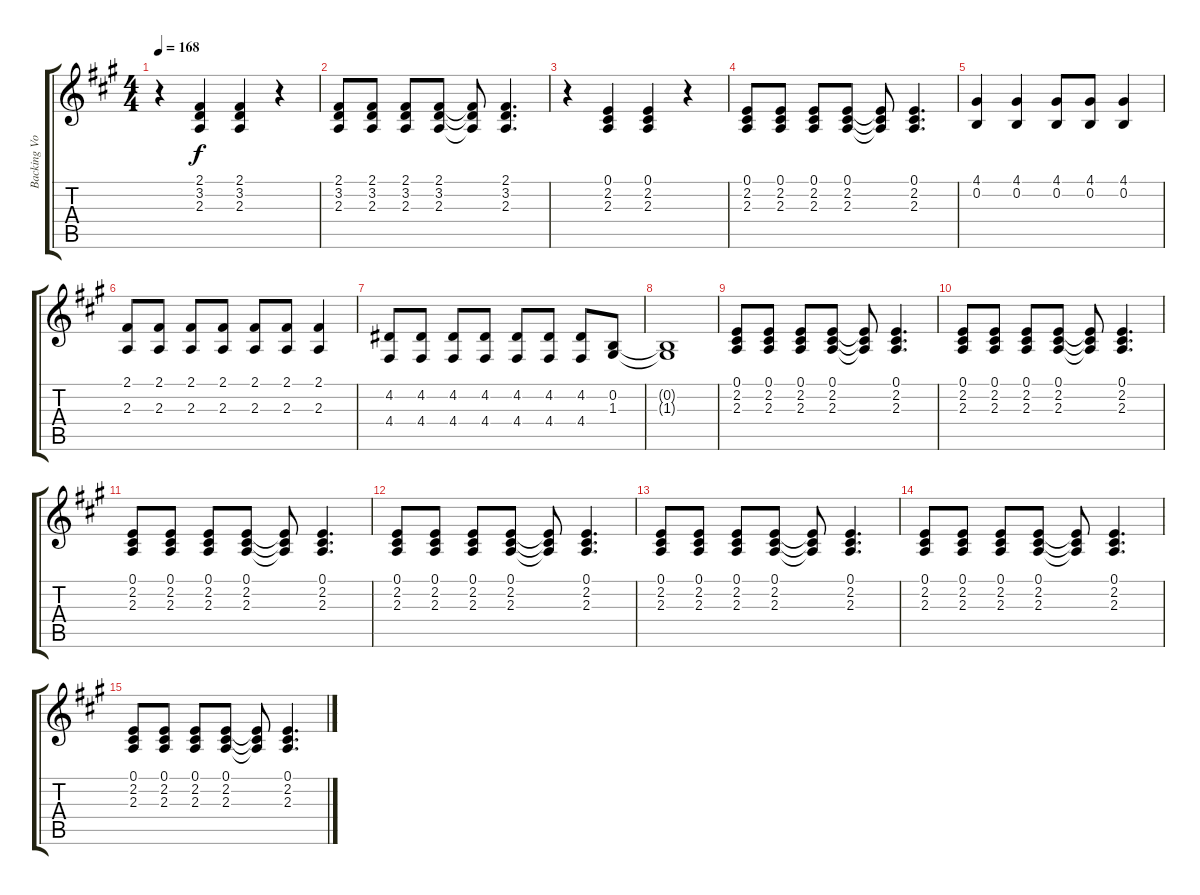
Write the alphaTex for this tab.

\track ("Backing Vocals" "Backing Vo") {instrument flute}
\staff {score tabs}
\tuning (E4 B3 G3 D3 A2 E2) {hide}
\ts (4 4)
\tempo 168
\clef g2
\ks a
r.4{dy f} (2.1 3.2 2.3).4 (2.1 3.2 2.3).4 r.4 |
(2.1 3.2 2.3).8 (2.1 3.2 2.3).8 (2.1 3.2 2.3).8 (2.1 3.2 2.3).8 (2.1{t} 3.2{t} 2.3{t}).8 (2.1 3.2 2.3).4{d} |
r.4 (0.1 2.2 2.3).4 (0.1 2.2 2.3).4 r.4 |
(0.1 2.2 2.3).8 (0.1 2.2 2.3).8 (0.1 2.2 2.3).8 (0.1 2.2 2.3).8 (0.1{t} 2.2{t} 2.3{t}).8 (0.1 2.2 2.3).4{d} |
(4.1 0.2).4 (4.1 0.2).4 (4.1 0.2).8 (4.1 0.2).8 (4.1 0.2).4 |
(2.1 2.3).8 (2.1 2.3).8 (2.1 2.3).8 (2.1 2.3).8 (2.1 2.3).8 (2.1 2.3).8 (2.1 2.3).4 |
(4.2 4.4).8 (4.2 4.4).8 (4.2 4.4).8 (4.2 4.4).8 (4.2 4.4).8 (4.2 4.4).8 (4.2 4.4).8 (0.2 1.3).8 |
(0.2{t} 1.3{t}).1 |
(0.1 2.2 2.3).8 (0.1 2.2 2.3).8 (0.1 2.2 2.3).8 (0.1 2.2 2.3).8 (0.1{t} 2.2{t} 2.3{t}).8 (0.1 2.2 2.3).4{d} |
(0.1 2.2 2.3).8 (0.1 2.2 2.3).8 (0.1 2.2 2.3).8 (0.1 2.2 2.3).8 (0.1{t} 2.2{t} 2.3{t}).8 (0.1 2.2 2.3).4{d} |
(0.1 2.2 2.3).8 (0.1 2.2 2.3).8 (0.1 2.2 2.3).8 (0.1 2.2 2.3).8 (0.1{t} 2.2{t} 2.3{t}).8 (0.1 2.2 2.3).4{d} |
(0.1 2.2 2.3).8 (0.1 2.2 2.3).8 (0.1 2.2 2.3).8 (0.1 2.2 2.3).8 (0.1{t} 2.2{t} 2.3{t}).8 (0.1 2.2 2.3).4{d} |
(0.1 2.2 2.3).8 (0.1 2.2 2.3).8 (0.1 2.2 2.3).8 (0.1 2.2 2.3).8 (0.1{t} 2.2{t} 2.3{t}).8 (0.1 2.2 2.3).4{d} |
(0.1 2.2 2.3).8{volume 0} (0.1 2.2 2.3).8 (0.1 2.2 2.3).8 (0.1 2.2 2.3).8 (0.1{t} 2.2{t} 2.3{t}).8 (0.1 2.2 2.3).4{d} |
(0.1 2.2 2.3).8 (0.1 2.2 2.3).8 (0.1 2.2 2.3).8 (0.1 2.2 2.3).8 (0.1{t} 2.2{t} 2.3{t}).8 (0.1 2.2 2.3).4{d}
